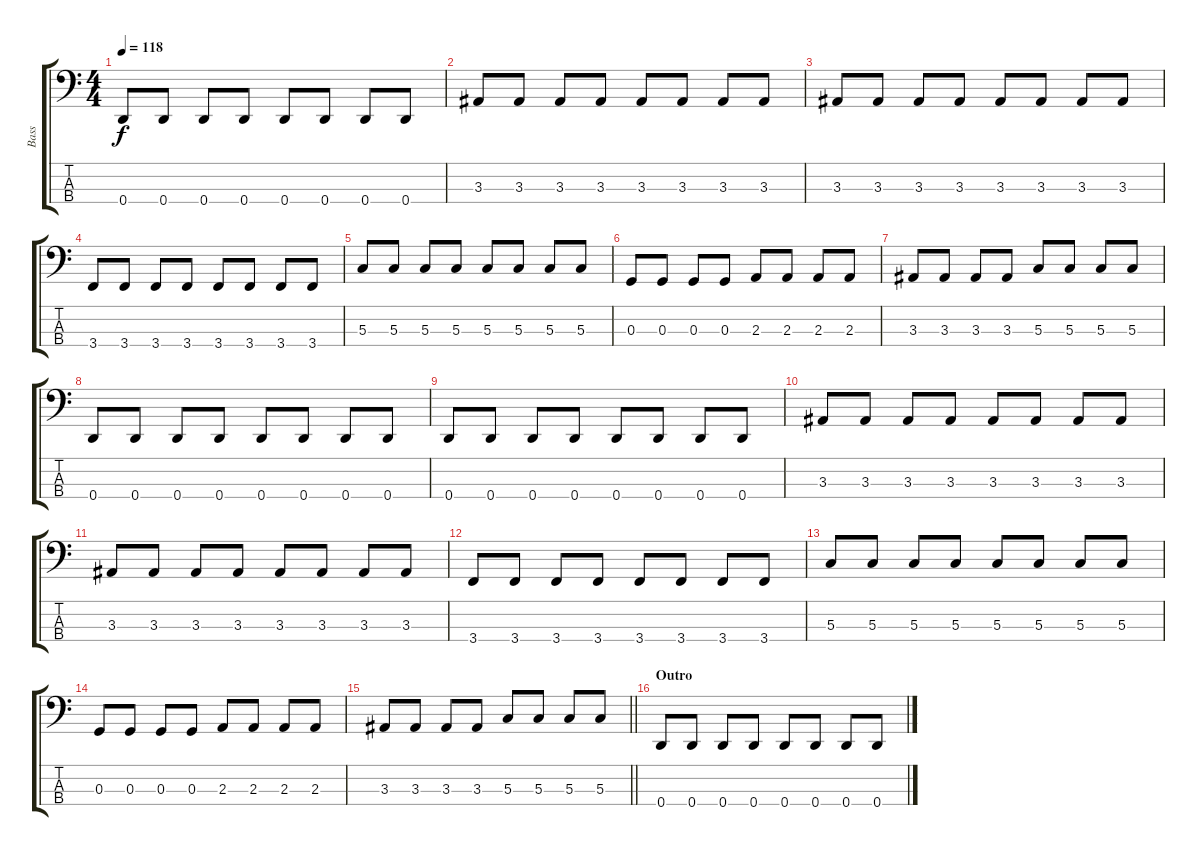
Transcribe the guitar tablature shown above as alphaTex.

\track ("Bass" "Bass") {instrument electricbasspick}
\staff {score tabs}
\tuning (F2 C2 G1 D1) {hide}
\ts (4 4)
\tempo 118
\clef f4
\ks c
0.4.8{dy f} 0.4.8 0.4.8 0.4.8 0.4.8 0.4.8 0.4.8 0.4.8 |
3.3.8 3.3.8 3.3.8 3.3.8 3.3.8 3.3.8 3.3.8 3.3.8 |
3.3.8 3.3.8 3.3.8 3.3.8 3.3.8 3.3.8 3.3.8 3.3.8 |
3.4.8 3.4.8 3.4.8 3.4.8 3.4.8 3.4.8 3.4.8 3.4.8 |
5.3.8 5.3.8 5.3.8 5.3.8 5.3.8 5.3.8 5.3.8 5.3.8 |
0.3.8 0.3.8 0.3.8 0.3.8 2.3.8 2.3.8 2.3.8 2.3.8 |
3.3.8 3.3.8 3.3.8 3.3.8 5.3.8 5.3.8 5.3.8 5.3.8 |
0.4.8 0.4.8 0.4.8 0.4.8 0.4.8 0.4.8 0.4.8 0.4.8 |
0.4.8 0.4.8 0.4.8 0.4.8 0.4.8 0.4.8 0.4.8 0.4.8 |
3.3.8 3.3.8 3.3.8 3.3.8 3.3.8 3.3.8 3.3.8 3.3.8 |
3.3.8 3.3.8 3.3.8 3.3.8 3.3.8 3.3.8 3.3.8 3.3.8 |
3.4.8 3.4.8 3.4.8 3.4.8 3.4.8 3.4.8 3.4.8 3.4.8 |
5.3.8 5.3.8 5.3.8 5.3.8 5.3.8 5.3.8 5.3.8 5.3.8 |
0.3.8 0.3.8 0.3.8 0.3.8 2.3.8 2.3.8 2.3.8 2.3.8 |
\barLineRight lightlight
3.3.8 3.3.8 3.3.8 3.3.8 5.3.8 5.3.8 5.3.8 5.3.8 |
\section ("" "Outro")
0.4.8 0.4.8 0.4.8 0.4.8 0.4.8 0.4.8 0.4.8 0.4.8
